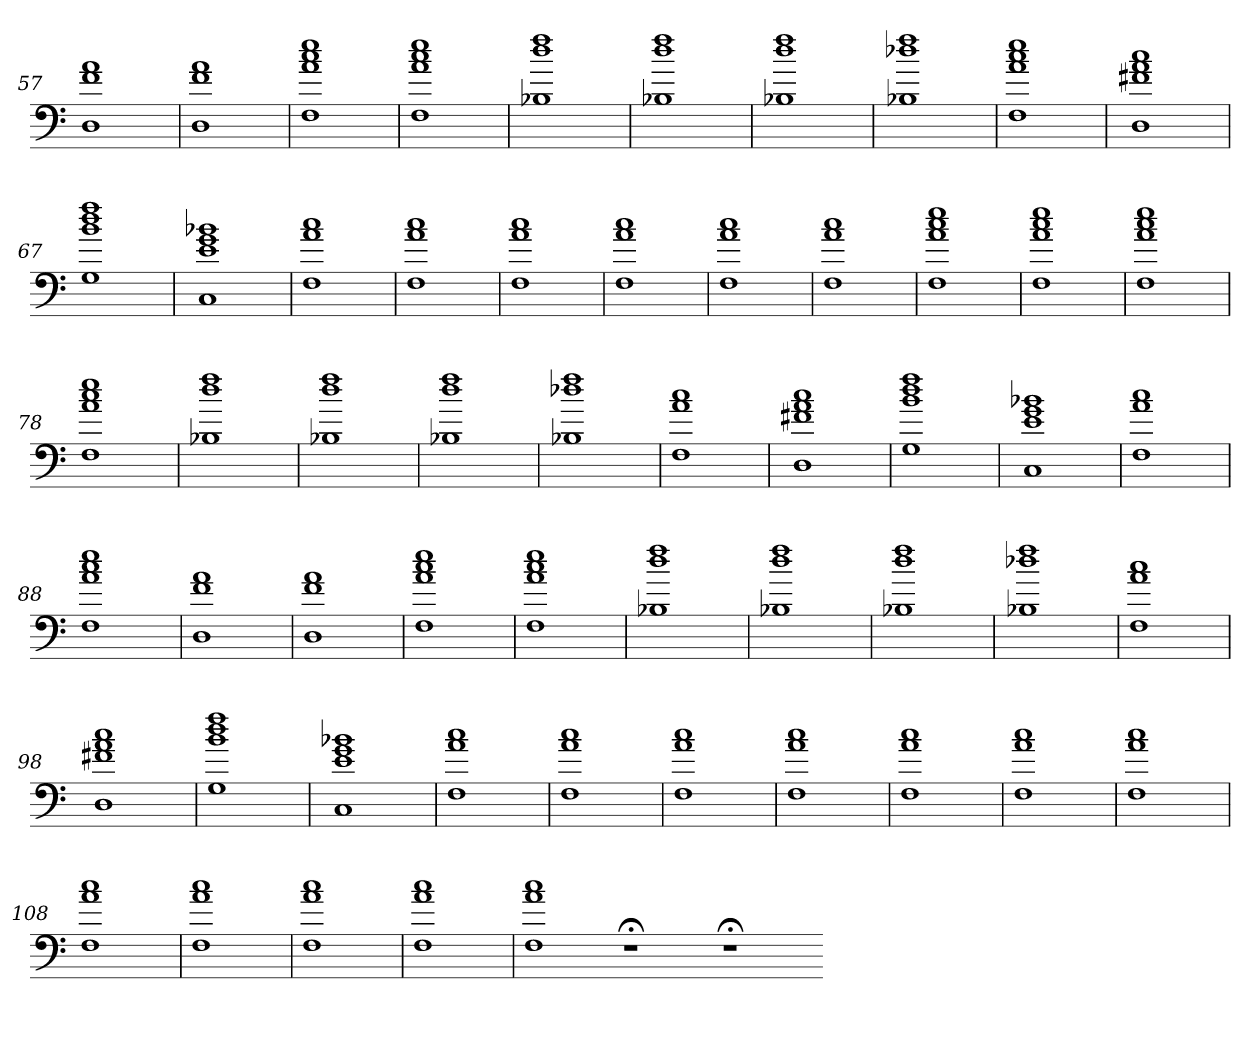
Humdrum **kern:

**kern
*part1
*staff1
=57
1D 1f 1a
=58
1D 1f 1a
=59
1F 1a 1cc 1ee
=60
1F 1a 1cc 1ee
=61
1B-X 1dd 1ff
=62
1B-X 1dd 1ff
=63
1B-X 1dd 1ff
=64
1B-X 1dd-X 1ff
=65
1F 1a 1cc 1ee
=66
1D 1f#X 1a 1cc
=67
1G 1b 1dd 1ff
=68
1C 1e 1g 1b-X
=69
1F 1a 1cc
=70
1F 1a 1cc
=71
1F 1a 1cc
=72
1F 1a 1cc
=73
1F 1a 1cc
=74
1F 1a 1cc
=75
1F 1a 1cc 1ee
=76
1F 1a 1cc 1ee
=77
1F 1a 1cc 1ee
=78
1F 1a 1cc 1ee
=79
1B-X 1dd 1ff
=80
1B-X 1dd 1ff
=81
1B-X 1dd 1ff
=82
1B-X 1dd-X 1ff
=83
1F 1a 1cc
=84
1D 1f#X 1a 1cc
=85
1G 1b 1dd 1ff
=86
1C 1e 1g 1b-X
=87
1F 1a 1cc
=88
1F 1a 1cc 1ee
=89
1D 1f 1a
=90
1D 1f 1a
=91
1F 1a 1cc 1ee
=92
1F 1a 1cc 1ee
=93
1B-X 1dd 1ff
=94
1B-X 1dd 1ff
=95
1B-X 1dd 1ff
=96
1B-X 1dd-X 1ff
=97
1F 1a 1cc
=98
1D 1f#X 1a 1cc
=99
1G 1b 1dd 1ff
=100
1C 1e 1g 1b-X
=101
1F 1a 1cc
=102
1F 1a 1cc
=103
1F 1a 1cc
=104
1F 1a 1cc
=105
1F 1a 1cc
=106
1F 1a 1cc
=107
1F 1a 1cc
=108
1F 1a 1cc
=109
1F 1a 1cc
=110
1F 1a 1cc
=111
1F 1a 1cc
=112
1F 1a 1cc
1r;<
1r;<
=-
*-
